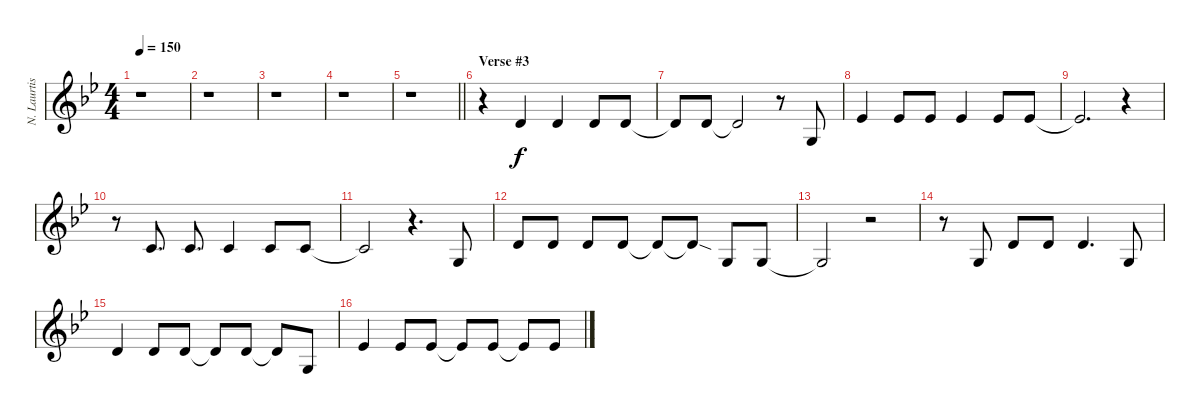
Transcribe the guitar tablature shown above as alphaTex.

\track ("N. Laurtisen (Lead Vocals)" "N. Laurtis") {instrument violin}
\staff {score}
\tuning (E4 B3 G3 D3 A2 E2) {hide}
\ts (4 4)
\tempo 150
\clef g2
\ks gminor
r.1{dy f} |
r.1 |
r.1 |
r.1 |
\barLineRight lightlight
r.1 |
\section ("" "Verse #3")
r.4 7.3.4 7.3.4 7.3.8 7.3.8 |
7.3{t}.8 7.3.8 7.3{t}.2 r.8 5.4.8 |
8.3.4 8.3.8 8.3.8 8.3.4 8.3.8 8.3.8 |
8.3{t}.2{d} r.4 |
r.8 5.3.8{d} 5.3.8{d} 5.3.4 5.3.8 5.3.8 |
5.3{t}.2 r.4{d} 5.4.8 |
7.3.8 7.3.8 7.3.8 7.3.8 7.3{t}.8 7.3{sod t}.8 5.4.8 5.4.8 |
5.4{t}.2 r.2 |
r.8 5.4.8 7.3.8 7.3.8 7.3.4{d} 5.4.8 |
7.3.4 7.3.8 7.3.8 7.3{t}.8 7.3.8 7.3{t}.8 5.4.8 |
8.3.4 8.3.8 8.3.8 8.3{t}.8 8.3.8 8.3{t}.8 8.3.8
